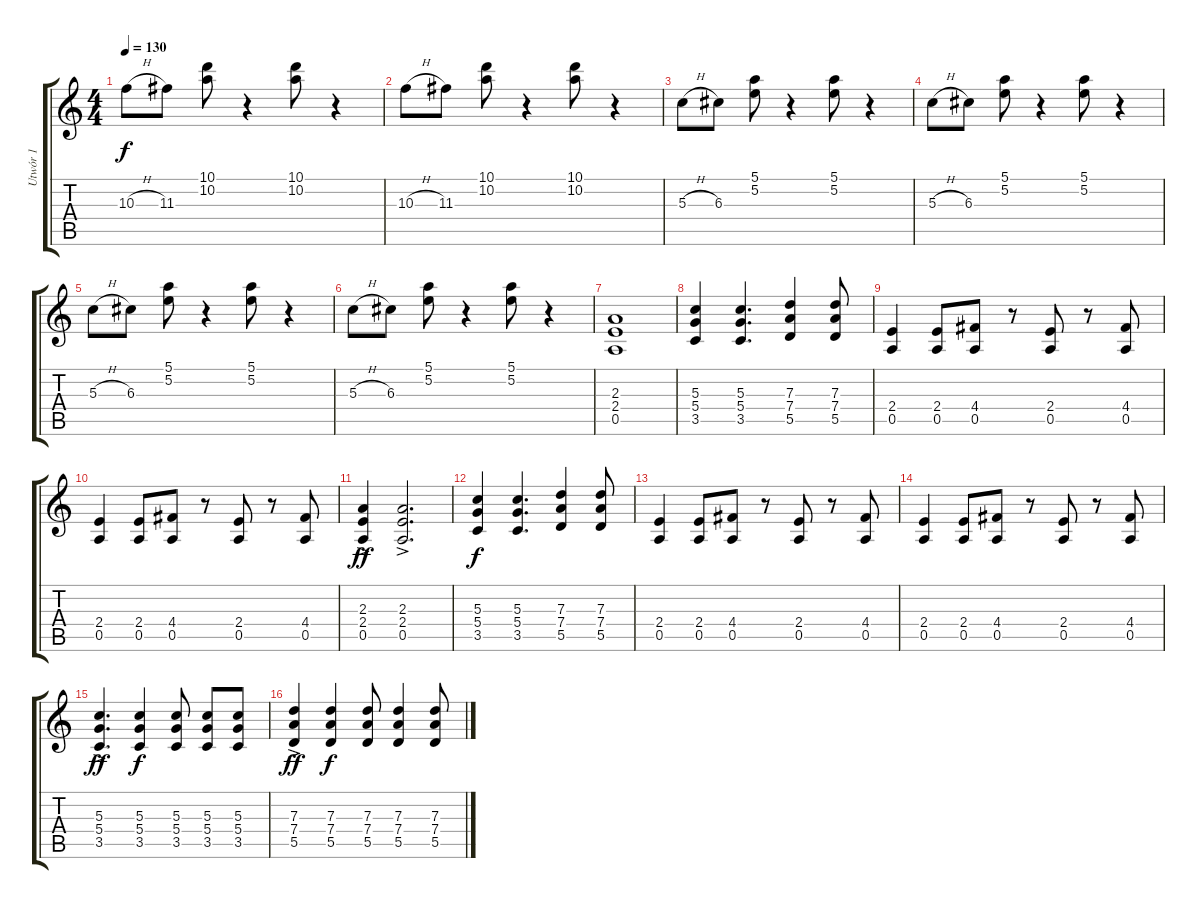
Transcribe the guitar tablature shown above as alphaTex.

\track ("Utwór 1" "Utwór 1") {instrument overdrivenguitar}
\staff {score tabs}
\tuning (E4 B3 G3 D3 A2 E2) {hide}
\ts (4 4)
\tempo 130
\clef g2
\ks c
10.3{h}.8{dy f} 11.3.8 (10.1 10.2).8 r.4 (10.1 10.2).8 r.4 |
10.3{h}.8 11.3.8 (10.1 10.2).8 r.4 (10.1 10.2).8 r.4 |
5.3{h}.8 6.3.8 (5.1 5.2).8 r.4 (5.1 5.2).8 r.4 |
5.3{h}.8 6.3.8 (5.1 5.2).8 r.4 (5.1 5.2).8 r.4 |
5.3{h}.8 6.3.8 (5.1 5.2).8 r.4 (5.1 5.2).8 r.4 |
5.3{h}.8 6.3.8 (5.1 5.2).8 r.4 (5.1 5.2).8 r.4 |
(2.3 2.4 0.5).1 |
(5.3 5.4 3.5).4 (5.3 5.4 3.5).4{d} (7.3 7.4 5.5).4 (7.3 7.4 5.5).8 |
(2.4 0.5).4 (2.4 0.5).8 (4.4 0.5).8 r.8 (2.4 0.5).8 r.8 (4.4 0.5).8 |
(2.4 0.5).4 (2.4 0.5).8 (4.4 0.5).8 r.8 (2.4 0.5).8 r.8 (4.4 0.5).8 |
(2.3{ac} 2.4{ac} 0.5{ac}).4{dy ff} (2.3{ac} 2.4{ac} 0.5{ac}).2{d} |
(5.3 5.4 3.5).4{dy f} (5.3 5.4 3.5).4{d} (7.3 7.4 5.5).4 (7.3 7.4 5.5).8 |
(2.4 0.5).4 (2.4 0.5).8 (4.4 0.5).8 r.8 (2.4 0.5).8 r.8 (4.4 0.5).8 |
(2.4 0.5).4 (2.4 0.5).8 (4.4 0.5).8 r.8 (2.4 0.5).8 r.8 (4.4 0.5).8 |
(5.3{ac} 5.4{ac} 3.5{ac}).4{d dy ff} (5.3 5.4 3.5).4{dy f} (5.3 5.4 3.5).8 (5.3 5.4 3.5).8 (5.3 5.4 3.5).8 |
(7.3{ac} 7.4{ac} 5.5{ac}).4{dy ff} (7.3 7.4 5.5).4{dy f} (7.3 7.4 5.5).8 (7.3 7.4 5.5).4 (7.3 7.4 5.5).8
